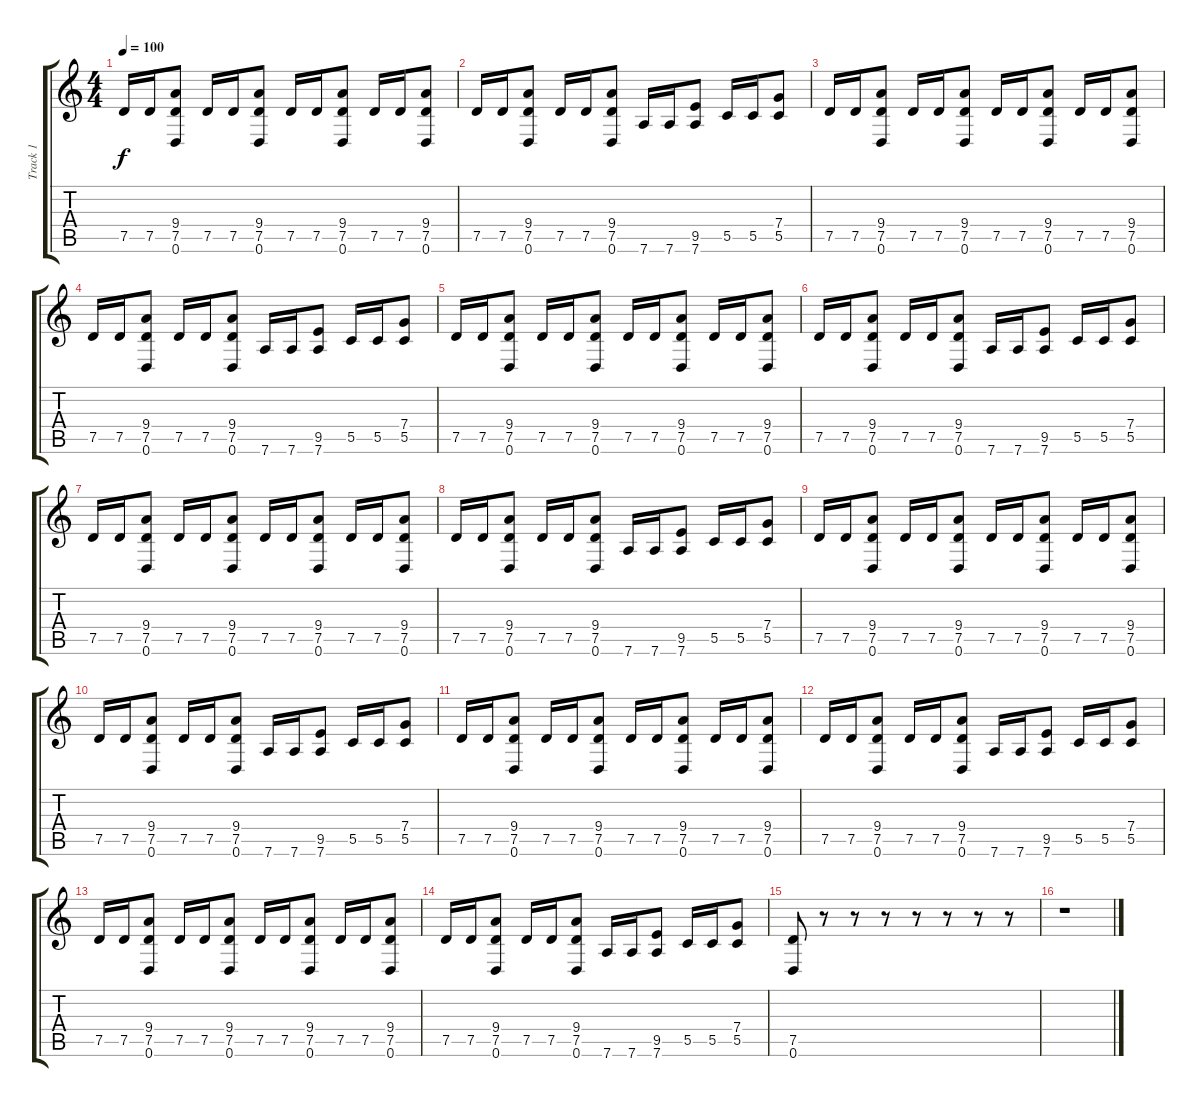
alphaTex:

\track ("Track 1" "Track 1") {instrument distortionguitar}
\staff {score tabs}
\tuning (D4 A3 F3 C3 G2 D2) {hide}
\ts (4 4)
\tempo 100
\clef g2
\ks c
7.5.16{dy f} 7.5.16 (9.4 7.5 0.6).8 7.5.16 7.5.16 (9.4 7.5 0.6).8 7.5.16 7.5.16 (9.4 7.5 0.6).8 7.5.16 7.5.16 (9.4 7.5 0.6).8 |
7.5.16 7.5.16 (9.4 7.5 0.6).8 7.5.16 7.5.16 (9.4 7.5 0.6).8 7.6.16 7.6.16 (9.5 7.6).8 5.5.16 5.5.16 (7.4 5.5).8 |
7.5.16 7.5.16 (9.4 7.5 0.6).8 7.5.16 7.5.16 (9.4 7.5 0.6).8 7.5.16 7.5.16 (9.4 7.5 0.6).8 7.5.16 7.5.16 (9.4 7.5 0.6).8 |
7.5.16 7.5.16 (9.4 7.5 0.6).8 7.5.16 7.5.16 (9.4 7.5 0.6).8 7.6.16 7.6.16 (9.5 7.6).8 5.5.16 5.5.16 (7.4 5.5).8 |
7.5.16 7.5.16 (9.4 7.5 0.6).8 7.5.16 7.5.16 (9.4 7.5 0.6).8 7.5.16 7.5.16 (9.4 7.5 0.6).8 7.5.16 7.5.16 (9.4 7.5 0.6).8 |
7.5.16 7.5.16 (9.4 7.5 0.6).8 7.5.16 7.5.16 (9.4 7.5 0.6).8 7.6.16 7.6.16 (9.5 7.6).8 5.5.16 5.5.16 (7.4 5.5).8 |
7.5.16 7.5.16 (9.4 7.5 0.6).8 7.5.16 7.5.16 (9.4 7.5 0.6).8 7.5.16 7.5.16 (9.4 7.5 0.6).8 7.5.16 7.5.16 (9.4 7.5 0.6).8 |
7.5.16 7.5.16 (9.4 7.5 0.6).8 7.5.16 7.5.16 (9.4 7.5 0.6).8 7.6.16 7.6.16 (9.5 7.6).8 5.5.16 5.5.16 (7.4 5.5).8 |
7.5.16 7.5.16 (9.4 7.5 0.6).8 7.5.16 7.5.16 (9.4 7.5 0.6).8 7.5.16 7.5.16 (9.4 7.5 0.6).8 7.5.16 7.5.16 (9.4 7.5 0.6).8 |
7.5.16 7.5.16 (9.4 7.5 0.6).8 7.5.16 7.5.16 (9.4 7.5 0.6).8 7.6.16 7.6.16 (9.5 7.6).8 5.5.16 5.5.16 (7.4 5.5).8 |
7.5.16 7.5.16 (9.4 7.5 0.6).8 7.5.16 7.5.16 (9.4 7.5 0.6).8 7.5.16 7.5.16 (9.4 7.5 0.6).8 7.5.16 7.5.16 (9.4 7.5 0.6).8 |
7.5.16 7.5.16 (9.4 7.5 0.6).8 7.5.16 7.5.16 (9.4 7.5 0.6).8 7.6.16 7.6.16 (9.5 7.6).8 5.5.16 5.5.16 (7.4 5.5).8 |
7.5.16 7.5.16 (9.4 7.5 0.6).8 7.5.16 7.5.16 (9.4 7.5 0.6).8 7.5.16 7.5.16 (9.4 7.5 0.6).8 7.5.16 7.5.16 (9.4 7.5 0.6).8 |
7.5.16 7.5.16 (9.4 7.5 0.6).8 7.5.16 7.5.16 (9.4 7.5 0.6).8 7.6.16 7.6.16 (9.5 7.6).8 5.5.16 5.5.16 (7.4 5.5).8 |
(7.5 0.6).8 r.8 r.8 r.8 r.8 r.8 r.8 r.8 |
r.1
